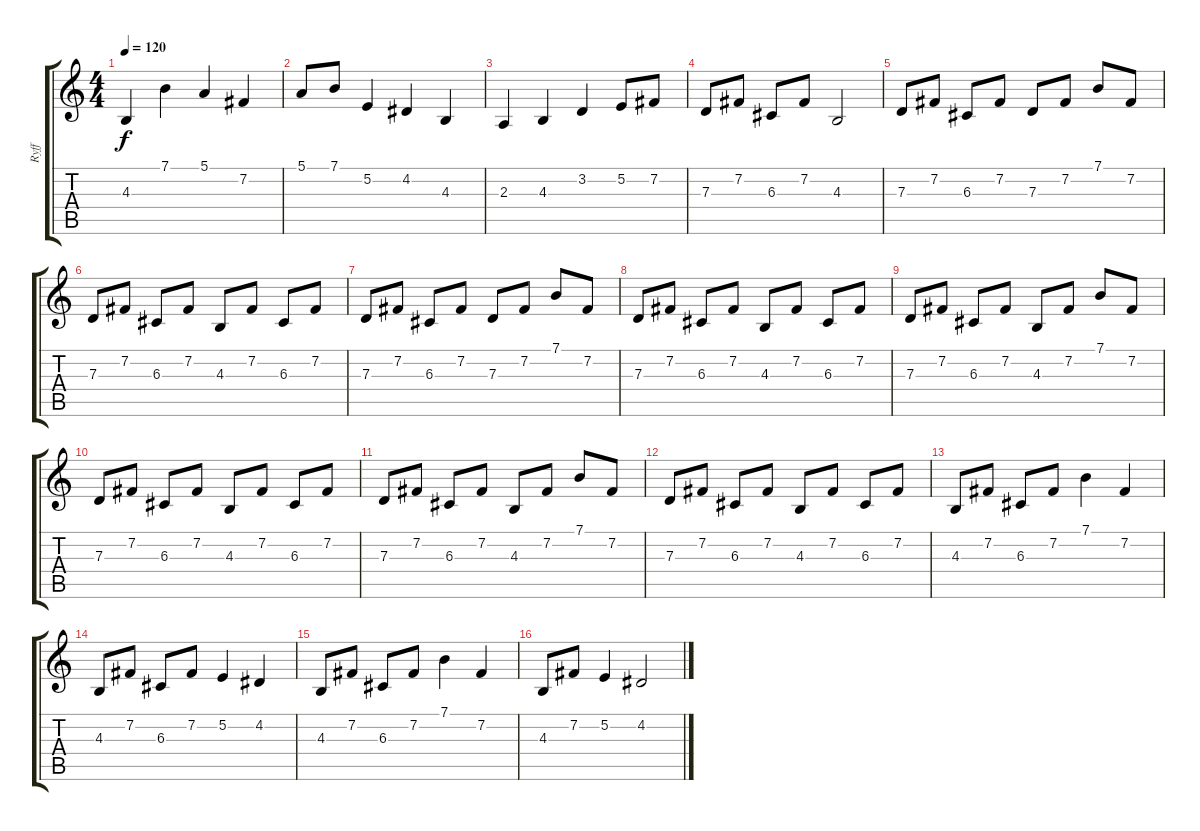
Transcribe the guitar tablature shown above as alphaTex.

\track ("Ryff" "Ryff") {instrument tremolostrings}
\staff {score tabs}
\tuning (E4 B3 G3 D3 A2 E2) {hide}
\ts (4 4)
\tempo 120
\clef g2
\ks c
4.3.4{dy f} 7.1.4 5.1.4 7.2.4 |
5.1.8 7.1.8 5.2.4 4.2.4 4.3.4 |
2.3.4 4.3.4 3.2.4 5.2.8 7.2.8 |
7.3.8 7.2.8 6.3.8 7.2.8 4.3.2 |
7.3.8 7.2.8 6.3.8 7.2.8 7.3.8 7.2.8 7.1.8 7.2.8 |
7.3.8 7.2.8 6.3.8 7.2.8 4.3.8 7.2.8 6.3.8 7.2.8 |
7.3.8 7.2.8 6.3.8 7.2.8 7.3.8 7.2.8 7.1.8 7.2.8 |
7.3.8 7.2.8 6.3.8 7.2.8 4.3.8 7.2.8 6.3.8 7.2.8 |
7.3.8 7.2.8 6.3.8 7.2.8 4.3.8 7.2.8 7.1.8 7.2.8 |
7.3.8 7.2.8 6.3.8 7.2.8 4.3.8 7.2.8 6.3.8 7.2.8 |
7.3.8 7.2.8 6.3.8 7.2.8 4.3.8 7.2.8 7.1.8 7.2.8 |
7.3.8 7.2.8 6.3.8 7.2.8 4.3.8 7.2.8 6.3.8 7.2.8 |
4.3.8 7.2.8 6.3.8 7.2.8 7.1.4 7.2.4 |
4.3.8 7.2.8 6.3.8 7.2.8 5.2.4 4.2.4 |
4.3.8 7.2.8 6.3.8 7.2.8 7.1.4 7.2.4 |
4.3.8 7.2.8 5.2.4 4.2.2
